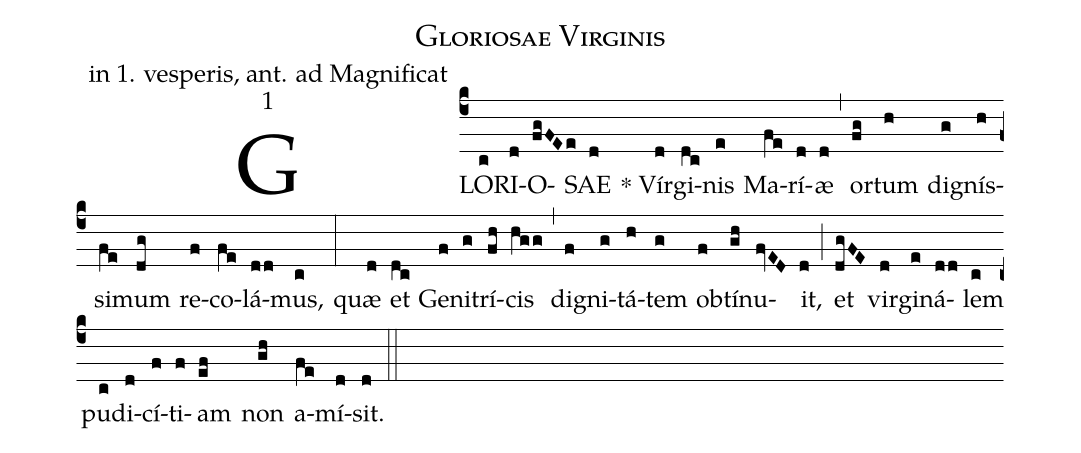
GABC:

name: Gloriosae Virginis;
office-part: in 1. vesperis, ant. ad Magnificat;
mode: 1;
%%
(c4) GLO(c)RI(d)O(fgFEe)SAE(d) * Vír(d)gi(dc)nis(e) Ma(fe)rí(d)æ(d) (,)
or(fg)tum(h) dig(g)nís(h)si(fe)mum(dg) re(f)co(fe)lá(dd)mus,(c) (:)
quæ(d) et(dc) Ge(f)ni(g)trí(fh)cis(hgg) (,)
dig(f)ni(g)tá(h)tem(g) ob(f)tí(gh)nu(fvED)it,(d) (;)
et(dgFE) vir(d)gi(e)ná(dd)lem(c) pu(c)di(d)cí(f)ti(f)am(ef) non(gh) a(fe)mí(d)sit.(d) (::)
